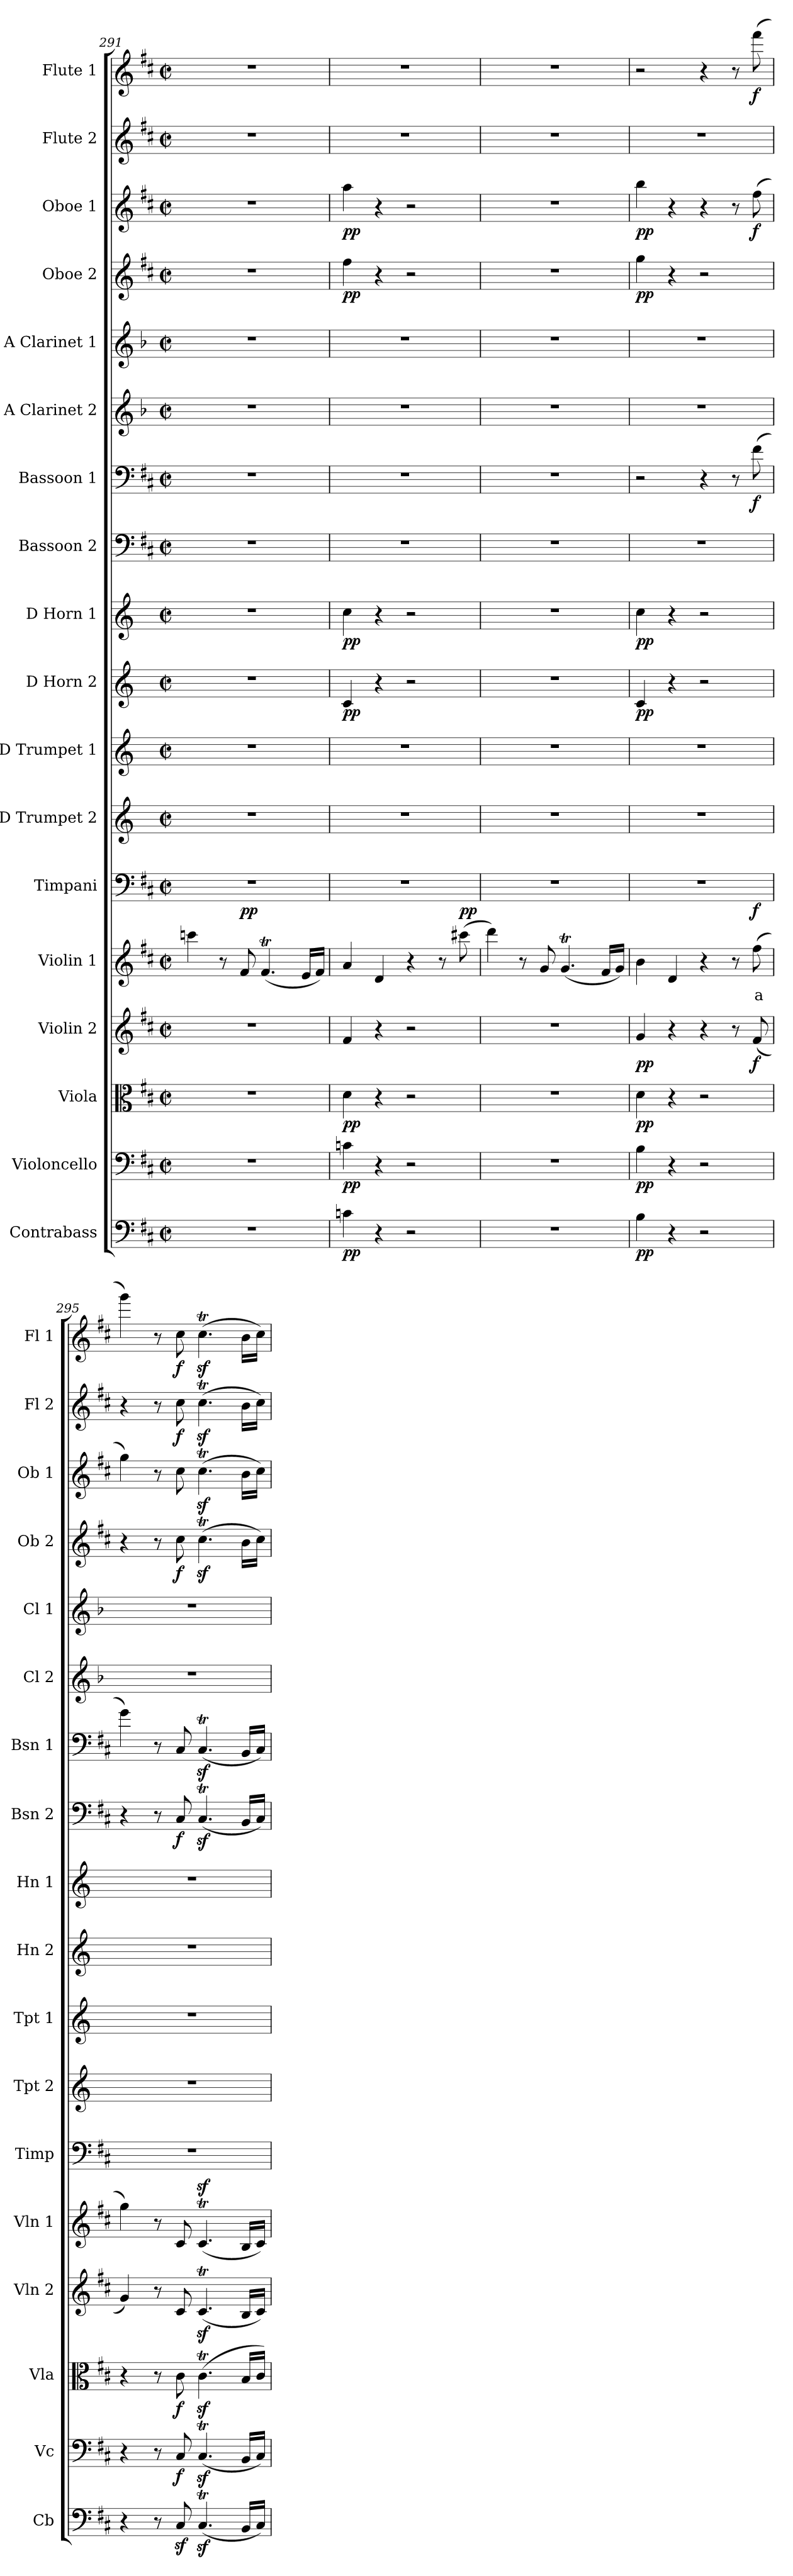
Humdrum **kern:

**kern	**dynam	**kern	**dynam	**kern	**dynam	**kern	**dynam	**kern	**text	**dynam	**kern	**kern	**kern	**kern	**dynam	**kern	**dynam	**kern	**dynam	**kern	**dynam	**kern	**kern	**kern	**dynam	**kern	**dynam	**kern	**dynam	**kern	**dynam
*part18	*part18	*part17	*part17	*part16	*part16	*part15	*part15	*part14	*part14	*part14	*part13	*part12	*part11	*part10	*part10	*part9	*part9	*part8	*part8	*part7	*part7	*part6	*part5	*part4	*part4	*part3	*part3	*part2	*part2	*part1	*part1
*staff18	*staff18	*staff17	*staff17	*staff16	*staff16	*staff15	*staff15	*staff14	*staff14	*staff14	*staff13	*staff12	*staff11	*staff10	*staff10	*staff9	*staff9	*staff8	*staff8	*staff7	*staff7	*staff6	*staff5	*staff4	*staff4	*staff3	*staff3	*staff2	*staff2	*staff1	*staff1
*I"Contrabass	*	*I"Violoncello	*	*I"Viola	*	*I"Violin 2	*	*I"Violin 1	*	*	*I"Timpani	*I"D Trumpet 2	*I"D Trumpet 1	*I"D Horn 2	*	*I"D Horn 1	*	*I"Bassoon 2	*	*I"Bassoon 1	*	*I"A Clarinet 2	*I"A Clarinet 1	*I"Oboe 2	*	*I"Oboe 1	*	*I"Flute 2	*	*I"Flute 1	*
*I'Cb	*	*I'Vc	*	*I'Vla	*	*I'Vln 2	*	*I'Vln 1	*	*	*I'Timp	*I'Tpt 2	*I'Tpt 1	*I'Hn 2	*	*I'Hn 1	*	*I'Bsn 2	*	*I'Bsn 1	*	*I'Cl 2	*I'Cl 1	*I'Ob 2	*	*I'Ob 1	*	*I'Fl 2	*	*I'Fl 1	*
!!LO:PB:g=z
*clefF4	*	*clefF4	*	*clefC3	*	*clefG2	*	*clefG2	*	*	*clefF4	*clefG2	*clefG2	*clefG2	*	*clefG2	*	*clefF4	*	*clefF4	*	*clefG2	*clefG2	*clefG2	*	*clefG2	*	*clefG2	*	*clefG2	*
*ITrd7c12	*	*	*	*	*	*	*	*	*	*	*	*ITrd-1c-2	*ITrd-1c-2	*ITrd6c10	*	*ITrd6c10	*	*	*	*	*	*ITrd2c3	*ITrd2c3	*	*	*	*	*	*	*	*
*k[f#c#]	*	*k[f#c#]	*	*k[f#c#]	*	*k[f#c#]	*	*k[f#c#]	*	*	*k[f#c#]	*k[f#c#]	*k[f#c#]	*k[f#c#]	*	*k[f#c#]	*	*k[f#c#]	*	*k[f#c#]	*	*k[f#c#]	*k[f#c#]	*k[f#c#]	*	*k[f#c#]	*	*k[f#c#]	*	*k[f#c#]	*
*M2/2	*	*M2/2	*	*M2/2	*	*M2/2	*	*M2/2	*	*	*M2/2	*M2/2	*M2/2	*M2/2	*	*M2/2	*	*M2/2	*	*M2/2	*	*M2/2	*M2/2	*M2/2	*	*M2/2	*	*M2/2	*	*M2/2	*
*met(c|)	*	*met(c|)	*	*met(c|)	*	*met(c|)	*	*met(c|)	*	*	*met(c|)	*met(c|)	*met(c|)	*met(c|)	*	*met(c|)	*	*met(c|)	*	*met(c|)	*	*met(c|)	*met(c|)	*met(c|)	*	*met(c|)	*	*met(c|)	*	*met(c|)	*
=291	=291	=291	=291	=291	=291	=291	=291	=291	=291	=291	=291	=291	=291	=291	=291	=291	=291	=291	=291	=291	=291	=291	=291	=291	=291	=291	=291	=291	=291	=291	=291
1r	.	1r	.	1r	.	1r	.	4cccn\	.	.	1r	1r	1r	1r	.	1r	.	1r	.	1r	.	1r	1r	1r	.	1r	.	1r	.	1r	.
.	.	.	.	.	.	.	.	8r	.	.	.	.	.	.	.	.	.	.	.	.	.	.	.	.	.	.	.	.	.	.	.
!	!	!	!	!	!	!	!	!	!	!LO:DY:b	!	!	!	!	!	!	!	!	!	!	!	!	!	!	!	!	!	!	!	!	!
.	.	.	.	.	.	.	.	8f#/	.	pp	.	.	.	.	.	.	.	.	.	.	.	.	.	.	.	.	.	.	.	.	.
.	.	.	.	.	.	.	.	(4.f#t/	.	.	.	.	.	.	.	.	.	.	.	.	.	.	.	.	.	.	.	.	.	.	.
.	.	.	.	.	.	.	.	16e/LL	.	.	.	.	.	.	.	.	.	.	.	.	.	.	.	.	.	.	.	.	.	.	.
.	.	.	.	.	.	.	.	16f#/JJ)	.	.	.	.	.	.	.	.	.	.	.	.	.	.	.	.	.	.	.	.	.	.	.
=292	=292	=292	=292	=292	=292	=292	=292	=292	=292	=292	=292	=292	=292	=292	=292	=292	=292	=292	=292	=292	=292	=292	=292	=292	=292	=292	=292	=292	=292	=292	=292
!	!LO:DY:b	!	!LO:DY:b	!	!LO:DY:b	!	!	!	!	!	!	!	!	!	!LO:DY:b	!	!LO:DY:b	!	!	!	!	!	!	!	!LO:DY:b	!	!LO:DY:b	!	!	!	!
4Cn\	pp	4cn\	pp	4d\	pp	4f#/	.	4a/	.	.	1r	1r	1r	4D/	pp	4d\	pp	1r	.	1r	.	1r	1r	4ff#\	pp	4aa\	pp	1r	.	1r	.
4r	.	4r	.	4r	.	4r	.	4d/	.	.	.	.	.	4r	.	4r	.	.	.	.	.	.	.	4r	.	4r	.	.	.	.	.
2r	.	2r	.	2r	.	2r	.	4r	.	.	.	.	.	2r	.	2r	.	.	.	.	.	.	.	2r	.	2r	.	.	.	.	.
.	.	.	.	.	.	.	.	8r	.	.	.	.	.	.	.	.	.	.	.	.	.	.	.	.	.	.	.	.	.	.	.
!	!	!	!	!	!	!	!	!	!	!LO:DY:b	!	!	!	!	!	!	!	!	!	!	!	!	!	!	!	!	!	!	!	!	!
.	.	.	.	.	.	.	.	(8ccc#X\	.	pp	.	.	.	.	.	.	.	.	.	.	.	.	.	.	.	.	.	.	.	.	.
=293	=293	=293	=293	=293	=293	=293	=293	=293	=293	=293	=293	=293	=293	=293	=293	=293	=293	=293	=293	=293	=293	=293	=293	=293	=293	=293	=293	=293	=293	=293	=293
1r	.	1r	.	1r	.	1r	.	4ddd\)	.	.	1r	1r	1r	1r	.	1r	.	1r	.	1r	.	1r	1r	1r	.	1r	.	1r	.	1r	.
.	.	.	.	.	.	.	.	8r	.	.	.	.	.	.	.	.	.	.	.	.	.	.	.	.	.	.	.	.	.	.	.
.	.	.	.	.	.	.	.	8g/	.	.	.	.	.	.	.	.	.	.	.	.	.	.	.	.	.	.	.	.	.	.	.
.	.	.	.	.	.	.	.	(4.gT/	.	.	.	.	.	.	.	.	.	.	.	.	.	.	.	.	.	.	.	.	.	.	.
.	.	.	.	.	.	.	.	16f#/LL	.	.	.	.	.	.	.	.	.	.	.	.	.	.	.	.	.	.	.	.	.	.	.
.	.	.	.	.	.	.	.	16g/JJ)	.	.	.	.	.	.	.	.	.	.	.	.	.	.	.	.	.	.	.	.	.	.	.
=294	=294	=294	=294	=294	=294	=294	=294	=294	=294	=294	=294	=294	=294	=294	=294	=294	=294	=294	=294	=294	=294	=294	=294	=294	=294	=294	=294	=294	=294	=294	=294
!	!LO:DY:b	!	!LO:DY:b	!	!LO:DY:b	!	!LO:DY:b	!	!	!	!	!	!	!	!LO:DY:b	!	!LO:DY:b	!	!	!	!	!	!	!	!LO:DY:b	!	!LO:DY:b	!	!	!	!
4BB\	pp	4B\	pp	4d\	pp	4g/	pp	4b\	.	.	1r	1r	1r	4D/	pp	4d\	pp	1r	.	2r	.	1r	1r	4gg\	pp	4bb\	pp	1r	.	2r	.
4r	.	4r	.	4r	.	4r	.	4d/	.	.	.	.	.	4r	.	4r	.	.	.	.	.	.	.	4r	.	4r	.	.	.	.	.
2r	.	2r	.	2r	.	4r	.	4r	.	.	.	.	.	2r	.	2r	.	.	.	4r	.	.	.	2r	.	4r	.	.	.	4r	.
.	.	.	.	.	.	8r	.	8r	.	.	.	.	.	.	.	.	.	.	.	8r	.	.	.	.	.	8r	.	.	.	8r	.
!	!	!	!	!	!	!	!LO:DY:b	!	!LO:LY:b:color=#FF0000	!LO:DY:b	!	!	!	!	!	!	!	!	!	!	!LO:DY:b	!	!	!	!	!	!LO:DY:b	!	!	!	!LO:DY:b
.	.	.	.	.	.	(8f#/	f	(8ff#\	a	f	.	.	.	.	.	.	.	.	.	(8f#\	f	.	.	.	.	(8ff#\	f	.	.	(8fff#\	f
=295	=295	=295	=295	=295	=295	=295	=295	=295	=295	=295	=295	=295	=295	=295	=295	=295	=295	=295	=295	=295	=295	=295	=295	=295	=295	=295	=295	=295	=295	=295	=295
4r	.	4r	.	4r	.	4g/)	.	4gg\)	.	.	1r	1r	1r	1r	.	1r	.	4r	.	4g\)	.	1r	1r	4r	.	4gg\)	.	4r	.	4ggg\)	.
8r	.	8r	.	8r	.	8r	.	8r	.	.	.	.	.	.	.	.	.	8r	.	8r	.	.	.	8r	.	8r	.	8r	.	8r	.
!	!	!	!LO:DY:b	!	!LO:DY:b	!	!	!	!	!	!	!	!	!	!	!	!	!	!LO:DY:b	!	!	!	!	!	!LO:DY:b	!	!	!	!LO:DY:b	!	!LO:DY:b
8CC#z</	.	8C#/	f	8c#\	f	8c#/	.	8c#/	.	.	.	.	.	.	.	.	.	8C#/	f	8C#/	.	.	.	8cc#\	f	8cc#\	.	8cc#\	f	8cc#\	f
(4.CC#z<t/	.	(4.C#z<t/	.	(4.c#z<t\	.	(4.c#z<t/	.	(4.c#z<t/	.	.	.	.	.	.	.	.	.	(4.C#z<t/	.	(4.C#z<t/	.	.	.	(4.cc#z<t\	.	(4.cc#z<t\	.	(4.cc#z<t\	.	(4.cc#z<t\	.
16BBB/LL	.	16BB/LL	.	16B/LL	.	16B/LL	.	16B/LL	.	.	.	.	.	.	.	.	.	16BB/LL	.	16BB/LL	.	.	.	16b\LL	.	16b\LL	.	16b\LL	.	16b\LL	.
16CC#/JJ)	.	16C#/JJ)	.	16c#/JJ)	.	16c#/JJ)	.	16c#/JJ)	.	.	.	.	.	.	.	.	.	16C#/JJ)	.	16C#/JJ)	.	.	.	16cc#\JJ)	.	16cc#\JJ)	.	16cc#\JJ)	.	16cc#\JJ)	.
=	=	=	=	=	=	=	=	=	=	=	=	=	=	=	=	=	=	=	=	=	=	=	=	=	=	=	=	=	=	=	=
*-	*-	*-	*-	*-	*-	*-	*-	*-	*-	*-	*-	*-	*-	*-	*-	*-	*-	*-	*-	*-	*-	*-	*-	*-	*-	*-	*-	*-	*-	*-	*-
